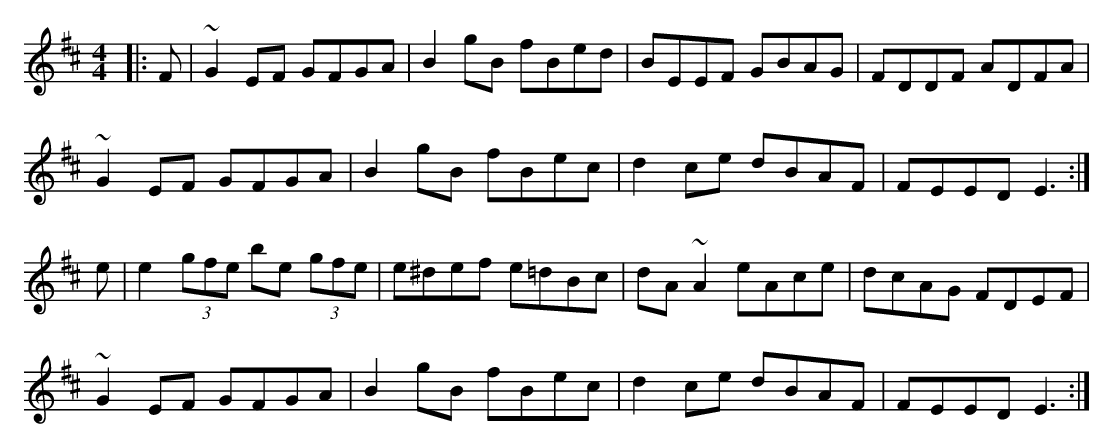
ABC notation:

X:1
M:4/4
K:Edor
|:F|~G2EF GFGA|B2gB fBed|BEEF GBAG|FDDF ADFA|
~G2EF GFGA|B2gB fBec|d2ce dBAF|FEED E3:|
e|e2 (3gfe be (3gfe|e^def e=dBc|dA~A2 eAce|dcAG FDEF|
~G2EF GFGA|B2gB fBec|d2ce dBAF|FEED E3:|
